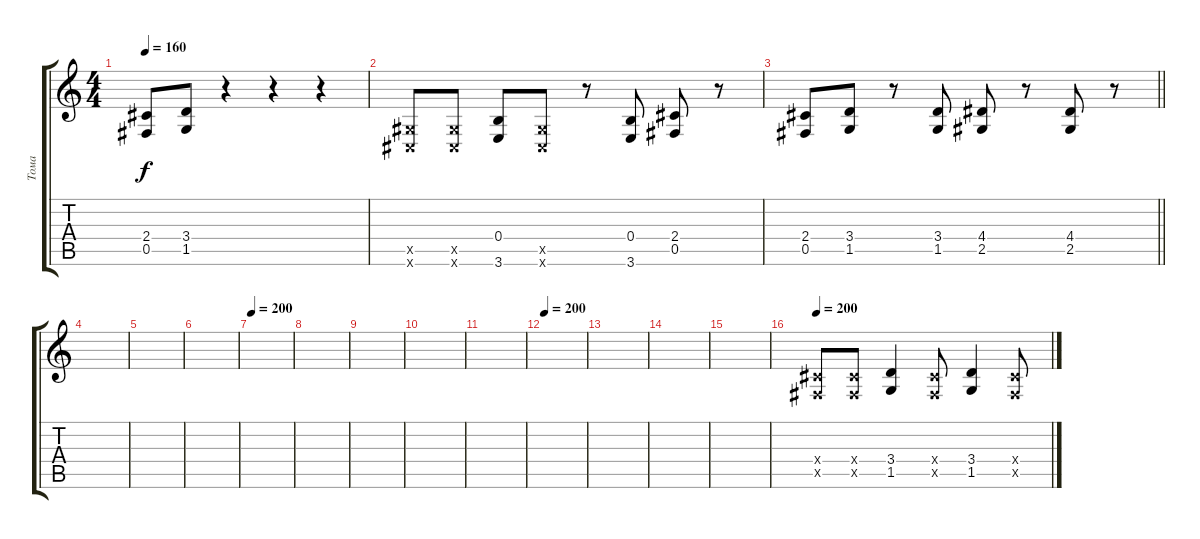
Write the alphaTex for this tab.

\track ("Тома" "Тома") {instrument distortionguitar}
\staff {score tabs}
\tuning (Db4 Ab3 E3 B2 Gb2 Db2) {hide}
\ts (4 4)
\tempo 160
\clef g2
\ks c
(2.4 0.5).8{dy f} (3.4 1.5).8 r.4 r.4 r.4 |
(2.5{x} 0.6{x}).8 (2.5{x} 0.6{x}).8 (0.4 3.6).8 (2.5{x} 0.6{x}).8 r.8 (0.4 3.6).8 (2.4 0.5).8 r.8 |
\barLineRight lightlight
(2.4 0.5).8 (3.4 1.5).8 r.8 (3.4 1.5).8 (4.4 2.5).8 r.8 (4.4 2.5).8 r.8 |
|
|
|
\tempo 200
|
|
|
|
|
\tempo 200
|
|
|
|
\tempo 200
(2.4{x} 0.5{x}).8 (2.4{x} 0.5{x}).8 (3.4 1.5).4 (2.4{x} 0.5{x}).8 (3.4 1.5).4 (2.4{x} 0.5{x}).8
